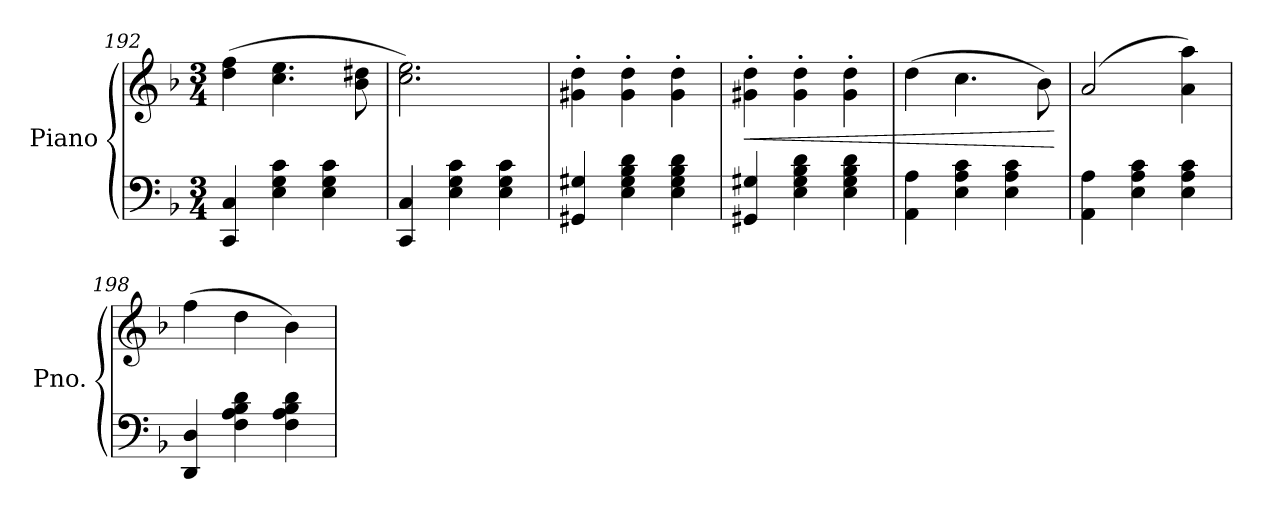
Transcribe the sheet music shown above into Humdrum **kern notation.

**kern	**kern	**dynam
*part1	*part1	*part1
*staff2	*staff1	*staff1/2
*I"Piano	*	*
*I'Pno.	*	*
*clefF4	*clefG2	*
*k[b-]	*k[b-]	*
*M3/4	*M3/4	*
=192	=192	=192
4CC/ 4C/	(>4dd\ 4ff\	.
4E\ 4G\ 4c\	4.cc\ 4.ee\	.
4E\ 4G\ 4c\	.	.
.	8b-\ 8dd#X\	.
=193	=193	=193
4CC/ 4C/	2.cc\ 2.ee\)	.
4E\ 4G\ 4c\	.	.
4E\ 4G\ 4c\	.	.
=194	=194	=194
4GG#X/ 4G#X/	4g#X\' 4dd\'	.
4E\ 4G#\ 4B-\ 4d\	4g#\' 4dd\'	.
4E\ 4G#\ 4B-\ 4d\	4g#\' 4dd\'	.
=195	=195	=195
!	!	!LO:HP:b
4GG#X/ 4G#X/	4g#X\' 4dd\'	<
4E\ 4G#\ 4B-\ 4d\	4g#\' 4dd\'	.
4E\ 4G#\ 4B-\ 4d\	4g#\' 4dd\'	.
=196	=196	=196
4AA\ 4A\	(>4dd\	.
4E\ 4A\ 4c\	4.cc\	.
4E\ 4A\ 4c\	.	.
.	8b-\)	.
.	.	[
=197	=197	=197
4AA\ 4A\	(>2a/	.
4E\ 4A\ 4c\	.	.
4E\ 4A\ 4c\	4a\ 4aa\)	.
=198	=198	=198
4DD/ 4D/	(>4ff\	.
4F\ 4A\ 4B-\ 4d\	4dd\	.
4F\ 4A\ 4B-\ 4d\	4b-\)	.
=	=	=
*-	*-	*-
